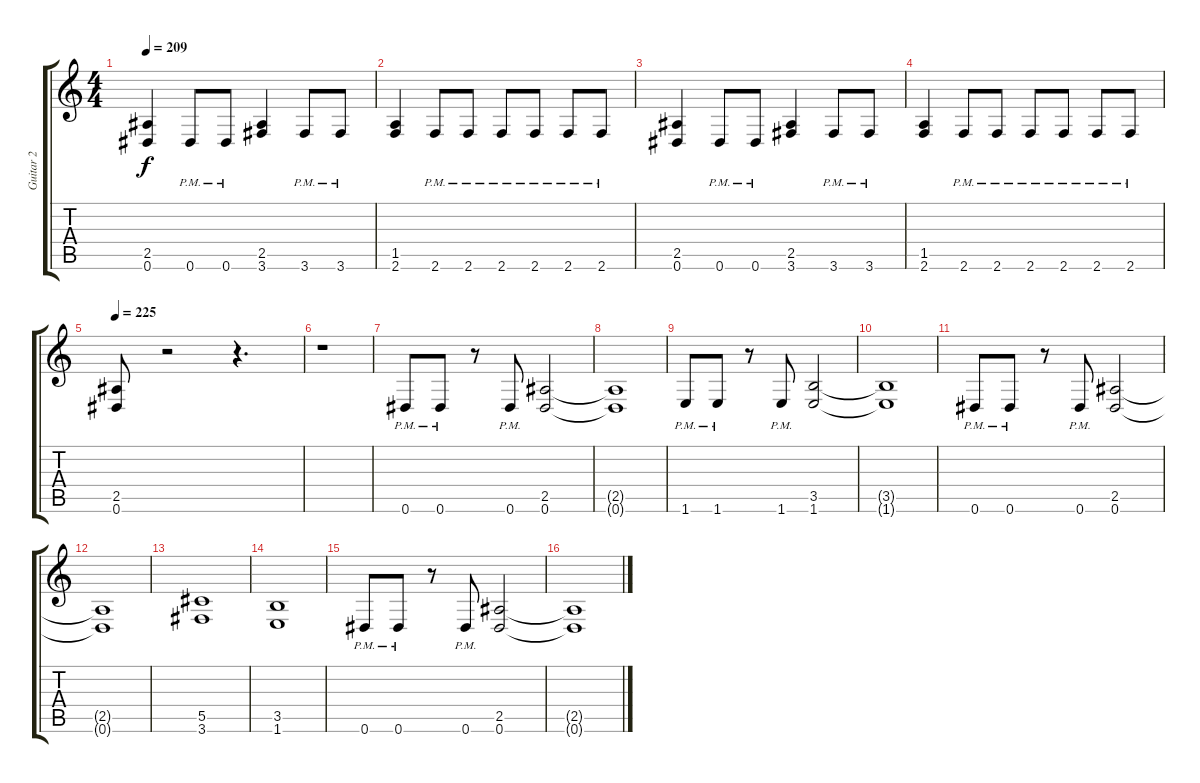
\track ("Guitar 2" "Guitar 2") {instrument distortionguitar}
\staff {score tabs}
\tuning (Eb4 Bb3 Gb3 Db3 Ab2 Eb2) {hide}
\ts (4 4)
\tempo 209
\clef g2
\ks c
(2.5 0.6).4{dy f} 0.6{pm}.8 0.6{pm}.8 (2.5 3.6).4 3.6{pm}.8 3.6{pm}.8 |
(1.5 2.6).4 2.6{pm}.8 2.6{pm}.8 2.6{pm}.8 2.6{pm}.8 2.6{pm}.8 2.6{pm}.8 |
(2.5 0.6).4 0.6{pm}.8 0.6{pm}.8 (2.5 3.6).4 3.6{pm}.8 3.6{pm}.8 |
(1.5 2.6).4 2.6{pm}.8 2.6{pm}.8 2.6{pm}.8 2.6{pm}.8 2.6{pm}.8 2.6{pm}.8 |
\tempo 225
(2.5 0.6).8 r.2 r.4{d} |
r.1 |
0.6{pm}.8 0.6{pm}.8 r.8 0.6{pm}.8 (2.5 0.6).2 |
(2.5{t} 0.6{t}).1 |
1.6{pm}.8 1.6{pm}.8 r.8 1.6{pm}.8 (3.5 1.6).2 |
(3.5{t} 1.6{t}).1 |
0.6{pm}.8 0.6{pm}.8 r.8 0.6{pm}.8 (2.5 0.6).2 |
(2.5{t} 0.6{t}).1 |
(5.5 3.6).1 |
(3.5 1.6).1 |
0.6{pm}.8 0.6{pm}.8 r.8 0.6{pm}.8 (2.5 0.6).2 |
(2.5{t} 0.6{t}).1
